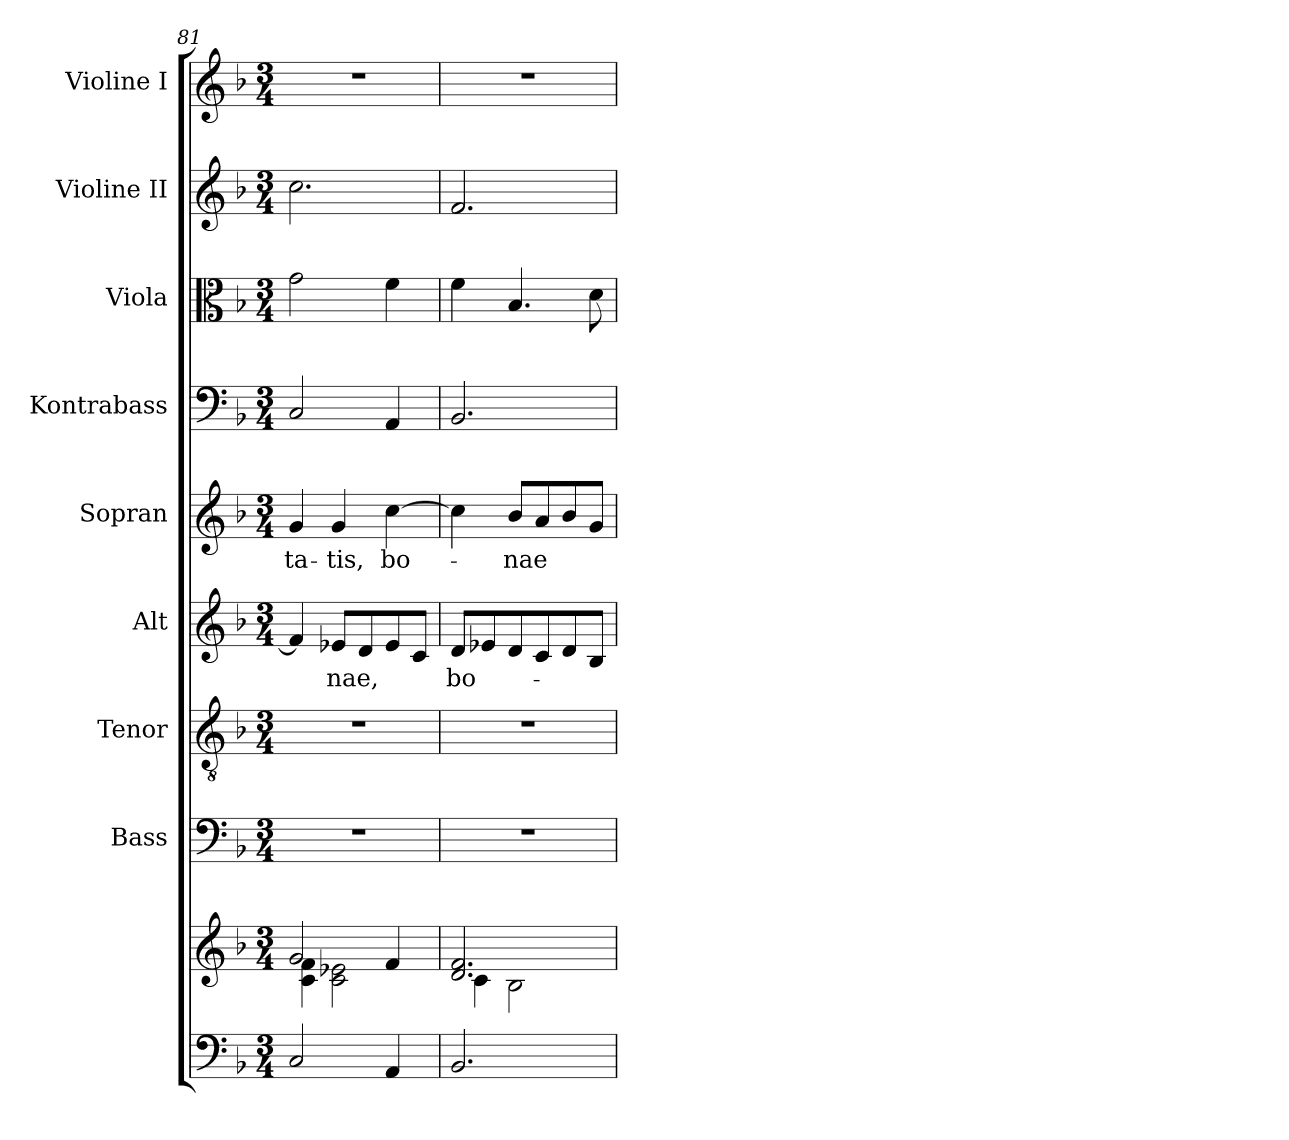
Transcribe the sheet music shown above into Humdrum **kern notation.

**kern	**kern	**kern	**kern	**kern	**text	**kern	**text	**kern	**kern	**kern	**kern
*part9	*part9	*part8	*part7	*part6	*part6	*part5	*part5	*part4	*part3	*part2	*part1
*staff10	*staff9	*staff8	*staff7	*staff6	*staff6	*staff5	*staff5	*staff4	*staff3	*staff2	*staff1
*	*	*I"Bass	*I"Tenor	*I"Alt	*	*I"Sopran	*	*I"Kontrabass	*I"Viola	*I"Violine II	*I"Violine I
*	*	*I'B.	*I'T.	*I'A.	*	*I'S.	*	*I'Kb.	*I'Vla.	*I'Vl. II	*I'Vl. I
*clefF4	*clefG2	*clefF4	*clefGv2	*clefG2	*	*clefG2	*	*clefF4	*clefC3	*clefG2	*clefG2
*	*	*	*	*	*	*	*	*ITrd7c12	*	*	*
*k[b-]	*k[b-]	*k[b-]	*k[b-]	*k[b-]	*	*k[b-]	*	*k[b-]	*k[b-]	*k[b-]	*k[b-]
*F:	*F:	*F:	*F:	*F:	*	*F:	*	*F:	*F:	*F:	*F:
*M3/4	*M3/4	*M3/4	*M3/4	*M3/4	*	*M3/4	*	*M3/4	*M3/4	*M3/4	*M3/4
=81	=81	=81	=81	=81	=81	=81	=81	=81	=81	=81	=81
*	*^	*	*	*	*	*	*	*	*	*	*
!	!	!	!	!	!	!	!	!LO:LY:b	!	!	!	!
2C/	2g/	4c\ 4f\	2.r	2.r	4f/]	.	4g/	-ta-	2CC/	2g\	2.cc\	2.r
!	!	!	!	!	!	!LO:LY:b	!	!LO:LY:b	!	!	!	!
.	.	2c\ 2e-X\	.	.	8e-X/L	-nae,	4g/	-tis,	.	.	.	.
.	.	.	.	.	8d/	.	.	.	.	.	.	.
!	!	!	!	!	!	!	!	!LO:LY:b	!	!	!	!
4AA/	4f/	.	.	.	8e-/	.	[4cc\	bo-	4AAA/	4f\	.	.
.	.	.	.	.	8c/J	.	.	.	.	.	.	.
=82	=82	=82	=82	=82	=82	=82	=82	=82	=82	=82	=82	=82
!	!	!	!	!	!	!LO:LY:b	!	!	!	!	!	!
2.BB-/	2.d/ 2.f/	4c\	2.r	2.r	8d/L	bo-	4cc\]	.	2.BBB-/	4f\	2.f/	2.r
.	.	.	.	.	8e-X/	.	.	.	.	.	.	.
!	!	!	!	!	!	!	!	!LO:LY:b	!	!	!	!
.	.	2B-\	.	.	8d/	.	8b-/L	-nae	.	4.B-/	.	.
.	.	.	.	.	8c/	.	8a/	.	.	.	.	.
.	.	.	.	.	8d/	.	8b-/	.	.	.	.	.
.	.	.	.	.	8B-/J	.	8g/J	.	.	8d\	.	.
*	*v	*v	*	*	*	*	*	*	*	*	*	*
=	=	=	=	=	=	=	=	=	=	=	=
*-	*-	*-	*-	*-	*-	*-	*-	*-	*-	*-	*-
